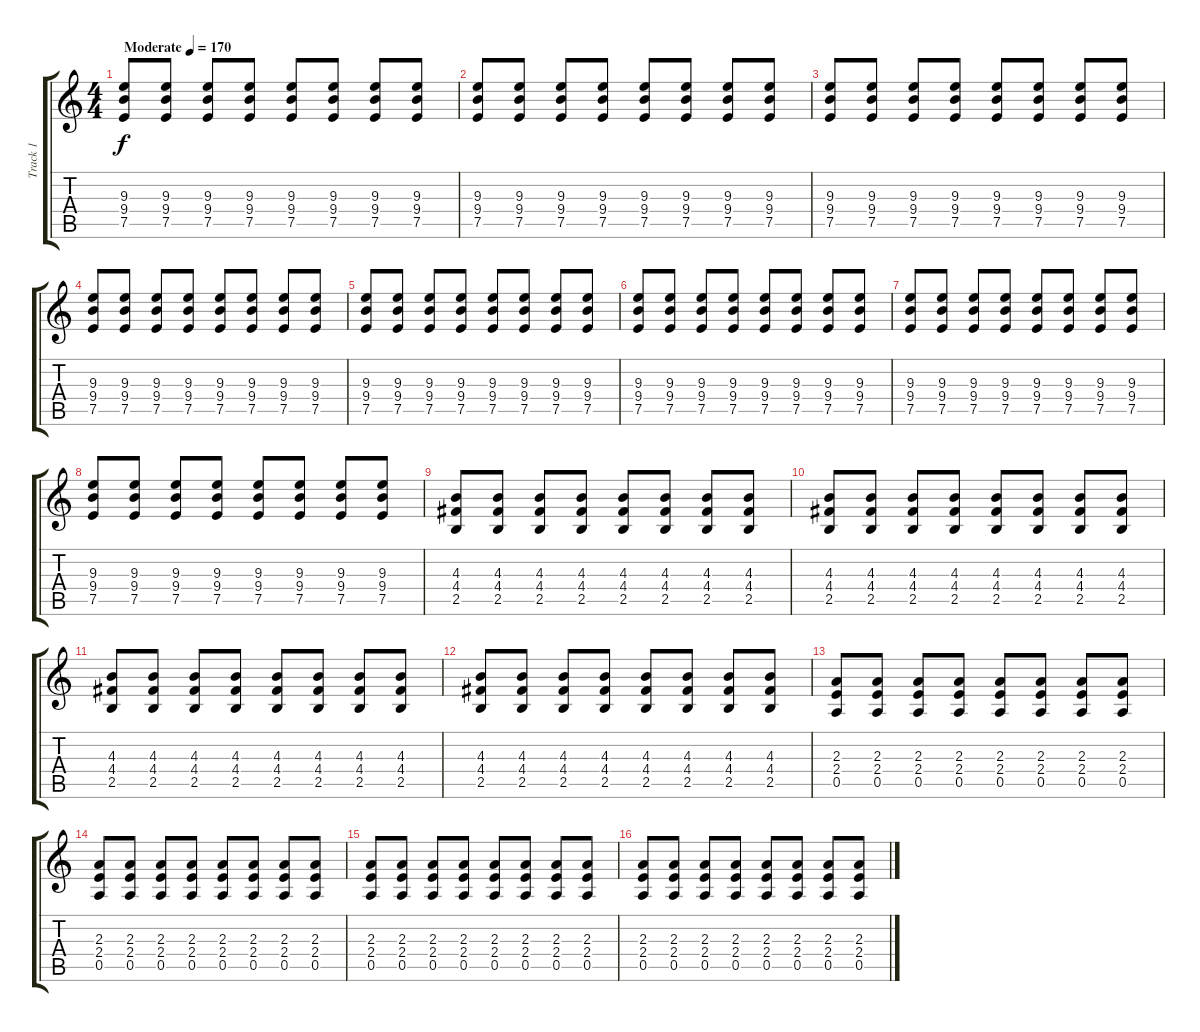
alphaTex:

\track ("Track 1" "Track 1") {instrument distortionguitar}
\staff {score tabs}
\tuning (E4 B3 G3 D3 A2 E2) {hide}
\ts (4 4)
\tempo (170 "Moderate")
\clef g2
\ks c
(9.3 9.4 7.5).8{dy f instrument distortionguitar} (9.3 9.4 7.5).8 (9.3 9.4 7.5).8 (9.3 9.4 7.5).8 (9.3 9.4 7.5).8 (9.3 9.4 7.5).8 (9.3 9.4 7.5).8 (9.3 9.4 7.5).8 |
(9.3 9.4 7.5).8 (9.3 9.4 7.5).8 (9.3 9.4 7.5).8 (9.3 9.4 7.5).8 (9.3 9.4 7.5).8 (9.3 9.4 7.5).8 (9.3 9.4 7.5).8 (9.3 9.4 7.5).8 |
(9.3 9.4 7.5).8 (9.3 9.4 7.5).8 (9.3 9.4 7.5).8 (9.3 9.4 7.5).8 (9.3 9.4 7.5).8 (9.3 9.4 7.5).8 (9.3 9.4 7.5).8 (9.3 9.4 7.5).8 |
(9.3 9.4 7.5).8 (9.3 9.4 7.5).8 (9.3 9.4 7.5).8 (9.3 9.4 7.5).8 (9.3 9.4 7.5).8 (9.3 9.4 7.5).8 (9.3 9.4 7.5).8 (9.3 9.4 7.5).8 |
(9.3 9.4 7.5).8 (9.3 9.4 7.5).8 (9.3 9.4 7.5).8 (9.3 9.4 7.5).8 (9.3 9.4 7.5).8 (9.3 9.4 7.5).8 (9.3 9.4 7.5).8 (9.3 9.4 7.5).8 |
(9.3 9.4 7.5).8 (9.3 9.4 7.5).8 (9.3 9.4 7.5).8 (9.3 9.4 7.5).8 (9.3 9.4 7.5).8 (9.3 9.4 7.5).8 (9.3 9.4 7.5).8 (9.3 9.4 7.5).8 |
(9.3 9.4 7.5).8 (9.3 9.4 7.5).8 (9.3 9.4 7.5).8 (9.3 9.4 7.5).8 (9.3 9.4 7.5).8 (9.3 9.4 7.5).8 (9.3 9.4 7.5).8 (9.3 9.4 7.5).8 |
(9.3 9.4 7.5).8 (9.3 9.4 7.5).8 (9.3 9.4 7.5).8 (9.3 9.4 7.5).8 (9.3 9.4 7.5).8 (9.3 9.4 7.5).8 (9.3 9.4 7.5).8 (9.3 9.4 7.5).8 |
(4.3 4.4 2.5).8 (4.3 4.4 2.5).8 (4.3 4.4 2.5).8 (4.3 4.4 2.5).8 (4.3 4.4 2.5).8 (4.3 4.4 2.5).8 (4.3 4.4 2.5).8 (4.3 4.4 2.5).8 |
(4.3 4.4 2.5).8 (4.3 4.4 2.5).8 (4.3 4.4 2.5).8 (4.3 4.4 2.5).8 (4.3 4.4 2.5).8 (4.3 4.4 2.5).8 (4.3 4.4 2.5).8 (4.3 4.4 2.5).8 |
(4.3 4.4 2.5).8 (4.3 4.4 2.5).8 (4.3 4.4 2.5).8 (4.3 4.4 2.5).8 (4.3 4.4 2.5).8 (4.3 4.4 2.5).8 (4.3 4.4 2.5).8 (4.3 4.4 2.5).8 |
(4.3 4.4 2.5).8 (4.3 4.4 2.5).8 (4.3 4.4 2.5).8 (4.3 4.4 2.5).8 (4.3 4.4 2.5).8 (4.3 4.4 2.5).8 (4.3 4.4 2.5).8 (4.3 4.4 2.5).8 |
(2.3 2.4 0.5).8 (2.3 2.4 0.5).8 (2.3 2.4 0.5).8 (2.3 2.4 0.5).8 (2.3 2.4 0.5).8 (2.3 2.4 0.5).8 (2.3 2.4 0.5).8 (2.3 2.4 0.5).8 |
(2.3 2.4 0.5).8 (2.3 2.4 0.5).8 (2.3 2.4 0.5).8 (2.3 2.4 0.5).8 (2.3 2.4 0.5).8 (2.3 2.4 0.5).8 (2.3 2.4 0.5).8 (2.3 2.4 0.5).8 |
(2.3 2.4 0.5).8 (2.3 2.4 0.5).8 (2.3 2.4 0.5).8 (2.3 2.4 0.5).8 (2.3 2.4 0.5).8 (2.3 2.4 0.5).8 (2.3 2.4 0.5).8 (2.3 2.4 0.5).8 |
(2.3 2.4 0.5).8 (2.3 2.4 0.5).8 (2.3 2.4 0.5).8 (2.3 2.4 0.5).8 (2.3 2.4 0.5).8 (2.3 2.4 0.5).8 (2.3 2.4 0.5).8 (2.3 2.4 0.5).8
